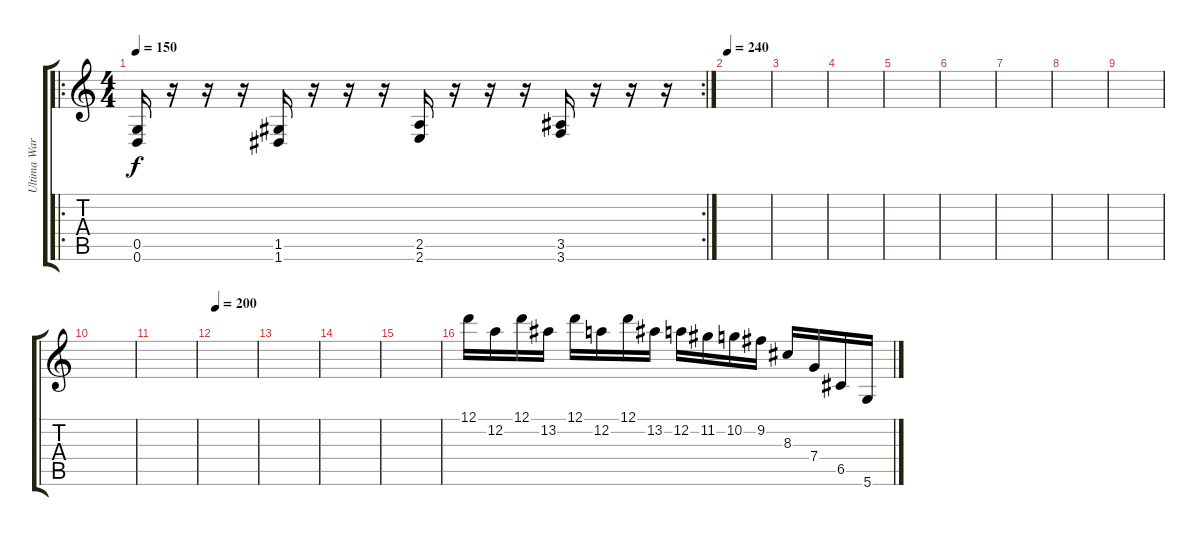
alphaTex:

\track ("Ultima Warrior" "Ultima War") {instrument distortionguitar}
\staff {score tabs}
\tuning (D4 A3 F3 C3 G2 D2) {hide}
\ro
\rc 2
\ts (4 4)
\tempo 150
\clef g2
\ks c
(0.5 0.6).16{dy f} r.16 r.16 r.16 (1.5 1.6).16 r.16 r.16 r.16 (2.5 2.6).16 r.16 r.16 r.16 (3.5 3.6).16 r.16 r.16 r.16 |
\tempo 240
|
|
|
|
|
|
|
|
|
|
\tempo 200
|
|
|
|
12.1.16 12.2.16 12.1.16 13.2.16 12.1.16 12.2.16 12.1.16 13.2.16 12.2.16 11.2.16 10.2.16 9.2.16 8.3.16 7.4.16 6.5.16 5.6.16
